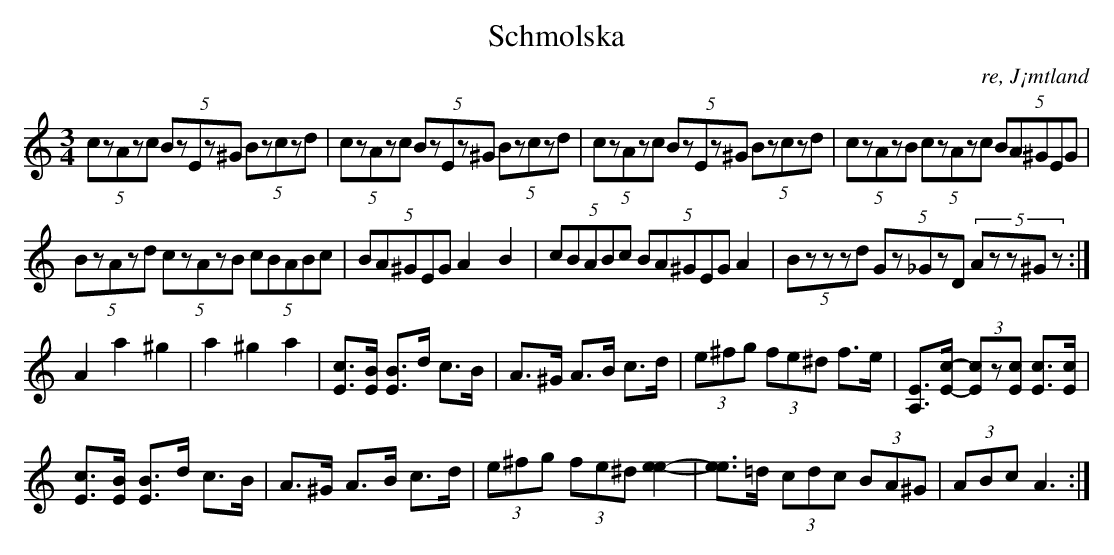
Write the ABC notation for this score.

X:1
T:Schmolska
O: re, J¡mtland
M:3/4
L:1/8
K:Am
(5:2 czAzc (5:2Bz-Ez^G (5:2Bzczd| (5:2 czAzc (5:2Bz-Ez^G (5:2Bzczd| (5:2 czAzc (5:2Bz-Ez^G (5:2Bzczd|  (5:2czAzB (5:2czAzc (5:2BA^GEG|
 (5:2BzAzd (5:2czAzB (5:2cBABc|   (5:2BA^GEG  A2 B2|  (5:2cBABc (5:2BA^GEG  A2|  (5:2Bzzzd (5:2Gz_GzD (5:2Azz^Gz  :|
A2 a2 ^g2|a2 ^g2 a2| [cE]>[BE] [BE]>d c>B | A>^G A>B c>d | (3e^fg (3fe^d f>e | [EA,]>[c-E-] (3[cE]z[cE] [cE]>[cE] |
[cE]>[BE] [BE]>d c>B | A>^G A>B c>d | (3e^fg (3fe^d [e2-e2-] | [ee]>=d (3cdc (3BA^G | (3ABc A3 :|]
